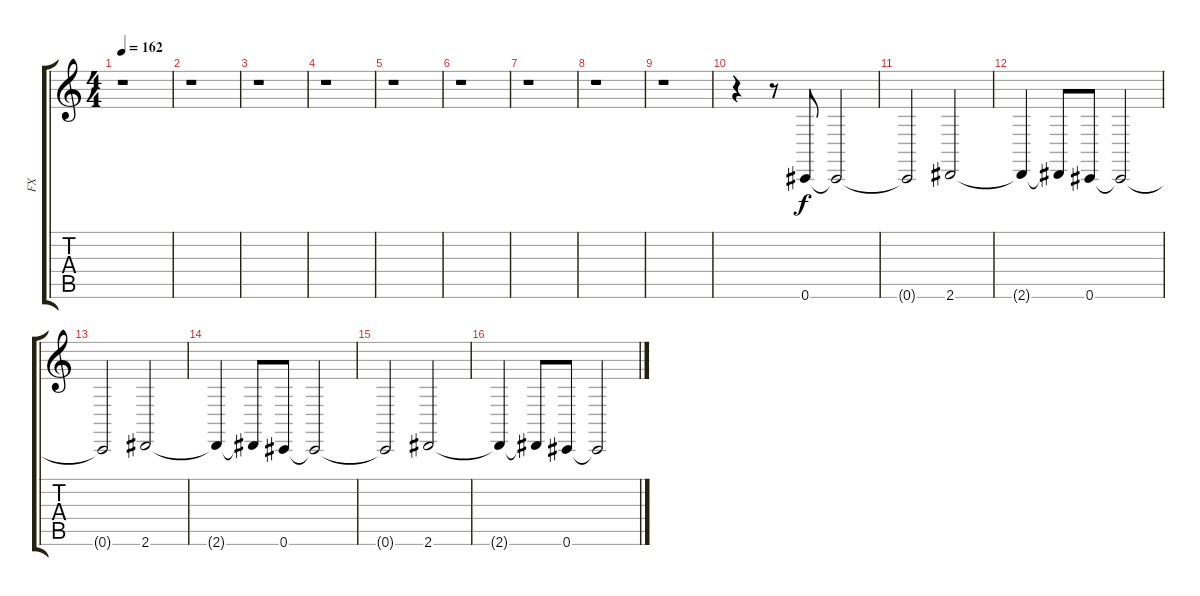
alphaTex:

\track ("FX" "FX") {instrument fx4atmosphere}
\staff {score tabs}
\tuning (Eb4 Bb3 Gb3 Db3 Ab2 Db2) {hide}
\ts (4 4)
\tempo 162
\clef g2
\ks c
r.1{dy f} |
r.1 |
r.1 |
r.1 |
r.1 |
r.1 |
r.1 |
r.1 |
r.1 |
r.4 r.8 0.6.8 0.6{t}.2 |
0.6{t}.2 2.6.2{volume 5} |
2.6{t}.4 2.6{t}.8 0.6.8{volume 16} 0.6{t}.2 |
0.6{t}.2 2.6.2{volume 5} |
2.6{t}.4 2.6{t}.8 0.6.8{volume 16} 0.6{t}.2 |
0.6{t}.2 2.6.2{volume 5} |
2.6{t}.4 2.6{t}.8 0.6.8{volume 16} 0.6{t}.2
